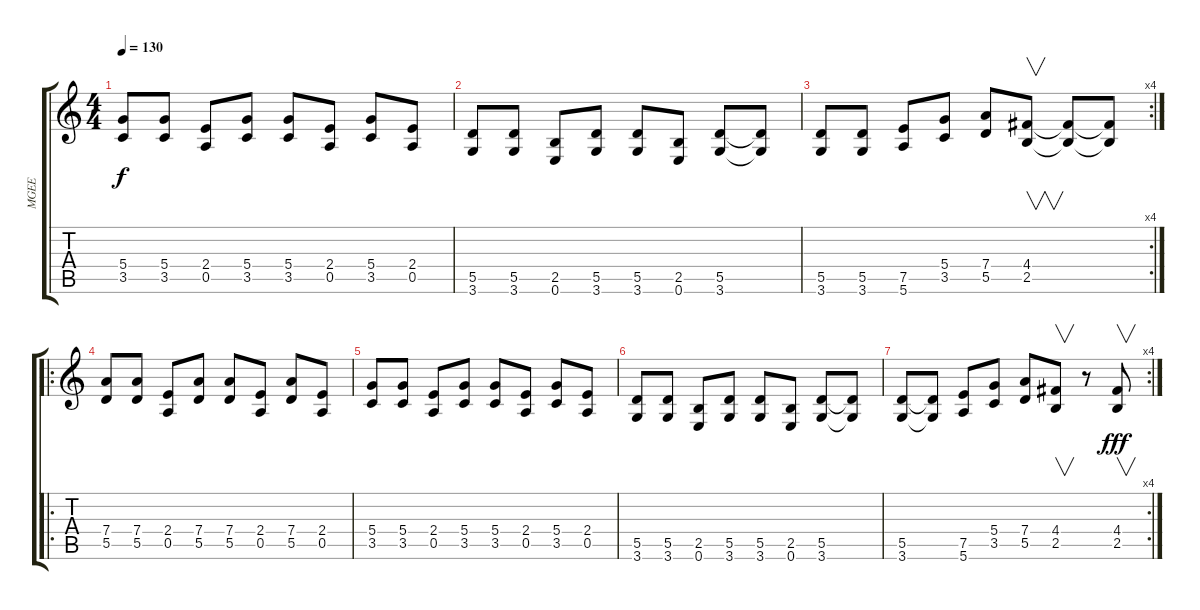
\track ("MGEE" "MGEE") {instrument distortionguitar}
\staff {score tabs}
\tuning (E4 B3 G3 D3 A2 E2) {hide}
\ts (4 4)
\tempo 130
\clef g2
\ks c
(5.4 3.5).8{dy f} (5.4 3.5).8 (2.4 0.5).8 (5.4 3.5).8 (5.4 3.5).8 (2.4 0.5).8 (5.4 3.5).8 (2.4 0.5).8 |
(5.5 3.6).8 (5.5 3.6).8 (2.5 0.6).8 (5.5 3.6).8 (5.5 3.6).8 (2.5 0.6).8 (5.5 3.6).8 (5.5{t} 3.6{t}).8 |
\rc 4
(5.5 3.6).8 (5.5 3.6).8 (7.5 5.6).8 (5.4 3.5).8 (7.4 5.5).8 (4.4 2.5).8{v} (4.4{t} 2.5{t}).8 (4.4{t} 2.5{t}).8 |
\ro
(7.4 5.5).8 (7.4 5.5).8 (2.4 0.5).8 (7.4 5.5).8 (7.4 5.5).8 (2.4 0.5).8 (7.4 5.5).8 (2.4 0.5).8 |
(5.4 3.5).8 (5.4 3.5).8 (2.4 0.5).8 (5.4 3.5).8 (5.4 3.5).8 (2.4 0.5).8 (5.4 3.5).8 (2.4 0.5).8 |
(5.5 3.6).8 (5.5 3.6).8 (2.5 0.6).8 (5.5 3.6).8 (5.5 3.6).8 (2.5 0.6).8 (5.5 3.6).8 (5.5{t} 3.6{t}).8 |
\rc 4
(5.5 3.6).8 (5.5{t} 3.6{t}).8 (7.5 5.6).8 (5.4 3.5).8 (7.4 5.5).8 (4.4 2.5).8{v} r.8 (4.4 2.5).8{v dy fff}
